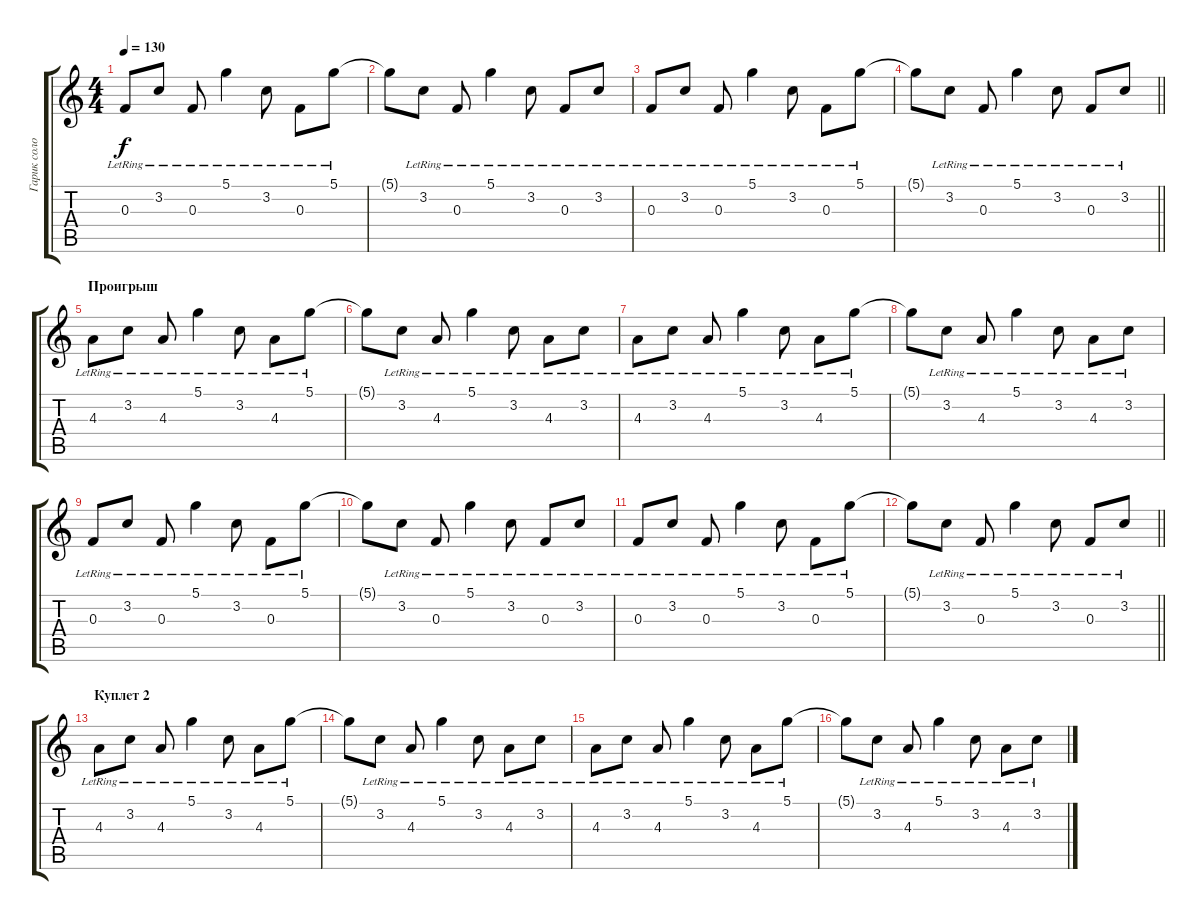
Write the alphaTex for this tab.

\track ("Гарик соло" "Гарик соло") {instrument acousticguitarsteel}
\staff {score tabs}
\tuning (D4 A3 F3 C3 G2 C2) {hide}
\ts (4 4)
\tempo 130
\clef g2
\ks c
0.3{lr}.8{dy f} 3.2{lr}.8 0.3{lr}.8 5.1{lr}.4 3.2{lr}.8 0.3{lr}.8 5.1{lr}.8 |
5.1{t}.8 3.2{lr}.8 0.3{lr}.8 5.1{lr}.4 3.2{lr}.8 0.3{lr}.8 3.2{lr}.8 |
0.3{lr}.8 3.2{lr}.8 0.3{lr}.8 5.1{lr}.4 3.2{lr}.8 0.3{lr}.8 5.1{lr}.8 |
\barLineRight lightlight
5.1{t}.8 3.2{lr}.8 0.3{lr}.8 5.1{lr}.4 3.2{lr}.8 0.3{lr}.8 3.2{lr}.8 |
\section ("" "Проигрыш")
4.3{lr}.8 3.2{lr}.8 4.3{lr}.8 5.1{lr}.4 3.2{lr}.8 4.3{lr}.8 5.1{lr}.8 |
5.1{t}.8 3.2{lr}.8 4.3{lr}.8 5.1{lr}.4 3.2{lr}.8 4.3{lr}.8 3.2{lr}.8 |
4.3{lr}.8 3.2{lr}.8 4.3{lr}.8 5.1{lr}.4 3.2{lr}.8 4.3{lr}.8 5.1{lr}.8 |
5.1{t}.8 3.2{lr}.8 4.3{lr}.8 5.1{lr}.4 3.2{lr}.8 4.3{lr}.8 3.2{lr}.8 |
0.3{lr}.8 3.2{lr}.8 0.3{lr}.8 5.1{lr}.4 3.2{lr}.8 0.3{lr}.8 5.1{lr}.8 |
5.1{t}.8 3.2{lr}.8 0.3{lr}.8 5.1{lr}.4 3.2{lr}.8 0.3{lr}.8 3.2{lr}.8 |
0.3{lr}.8 3.2{lr}.8 0.3{lr}.8 5.1{lr}.4 3.2{lr}.8 0.3{lr}.8 5.1{lr}.8 |
\barLineRight lightlight
5.1{t}.8 3.2{lr}.8 0.3{lr}.8 5.1{lr}.4 3.2{lr}.8 0.3{lr}.8 3.2{lr}.8 |
\section ("" "Куплет 2")
4.3{lr}.8 3.2{lr}.8 4.3{lr}.8 5.1{lr}.4 3.2{lr}.8 4.3{lr}.8 5.1{lr}.8 |
5.1{t}.8 3.2{lr}.8 4.3{lr}.8 5.1{lr}.4 3.2{lr}.8 4.3{lr}.8 3.2{lr}.8 |
4.3{lr}.8 3.2{lr}.8 4.3{lr}.8 5.1{lr}.4 3.2{lr}.8 4.3{lr}.8 5.1{lr}.8 |
5.1{t}.8 3.2{lr}.8 4.3{lr}.8 5.1{lr}.4 3.2{lr}.8 4.3{lr}.8 3.2{lr}.8
